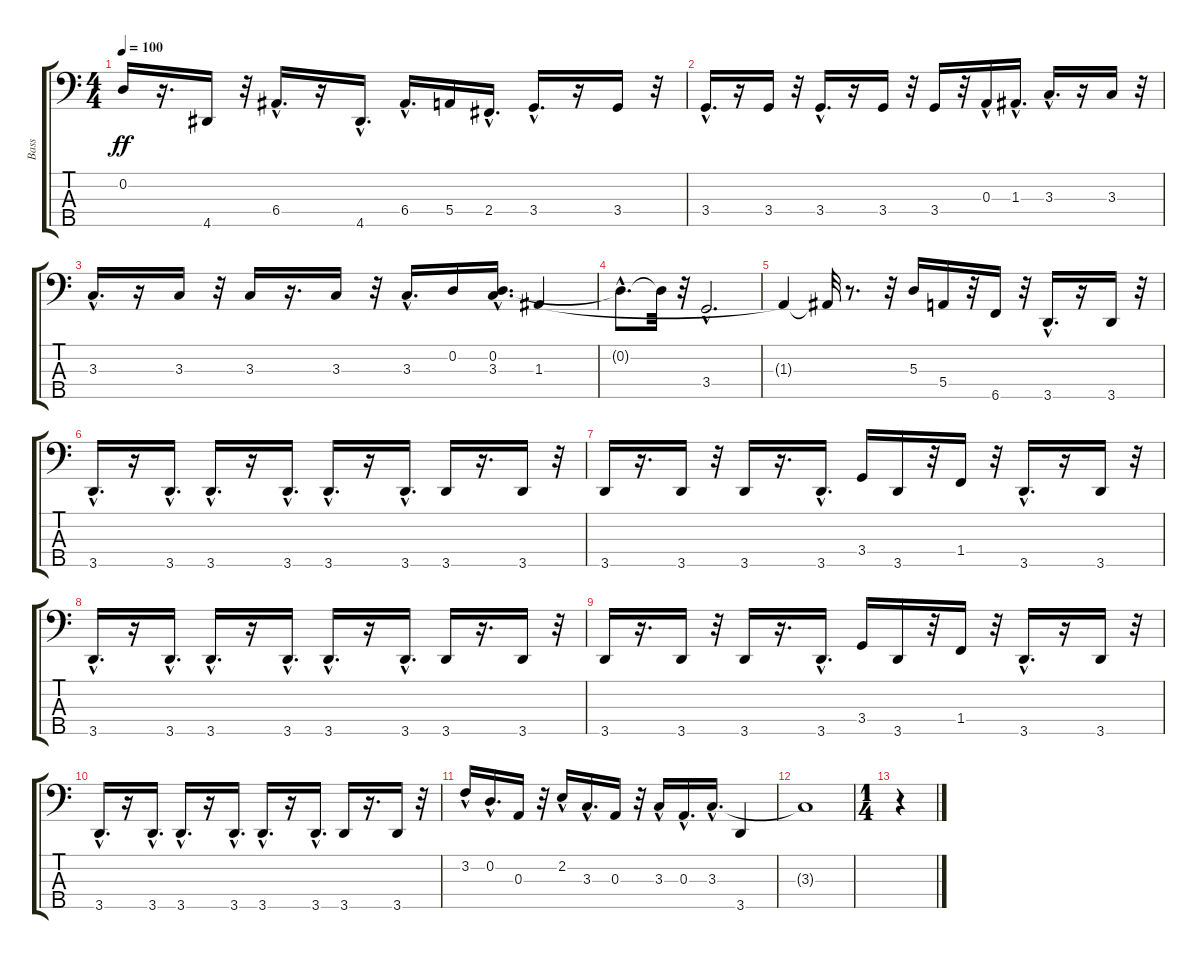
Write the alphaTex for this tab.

\track ("Bass" "Bass") {instrument electricbassfinger}
\staff {score tabs}
\tuning (G2 D2 A1 E1 B0) {hide}
\ts (4 4)
\tempo 100
\clef f4
\ks c
0.2{t}.16{dy ff} r.16{d} 4.5.16 r.32 6.4{hac}.16{d} r.16 4.5{hac}.16{d} 6.4{hac}.16{d} 5.4.16 2.4{hac}.16{d} 3.4{hac}.16{d} r.16 3.4.16 r.32 |
3.4{hac}.16{d} r.16 3.4.16 r.32 3.4{hac}.16{d} r.16 3.4.16 r.32 3.4.16 r.32 0.3{hac}.16 1.3{hac}.16{d} 3.3{hac}.16{d} r.16 3.3.16 r.32 |
3.3{hac}.16{d} r.16 3.3.16 r.32 3.3.16 r.16{d} 3.3.16 r.32 3.3{hac}.16{d} 0.2.16 (0.2 3.3{hac}).16{d} 1.3.4 |
0.2{hac t}.8{d} 0.2{t}.32 r.32 3.4{hac}.2{d} |
1.3{t}.4 1.3{t}.32 r.8{d} r.32 5.3.16 5.4.16 r.32 6.5.16 r.32 3.5{hac}.16{d} r.16 3.5.16 r.32 |
3.5{hac}.16{d} r.16 3.5{hac}.16{d} 3.5{hac}.16{d} r.16 3.5{hac}.16{d} 3.5{hac}.16{d} r.16 3.5{hac}.16{d} 3.5.16 r.16{d} 3.5.16 r.32 |
3.5.16 r.16{d} 3.5.16 r.32 3.5.16 r.16{d} 3.5{hac}.16{d} 3.4.16 3.5.16 r.32 1.4.16 r.32 3.5{hac}.16{d} r.16 3.5.16 r.32 |
3.5{hac}.16{d} r.16 3.5{hac}.16{d} 3.5{hac}.16{d} r.16 3.5{hac}.16{d} 3.5{hac}.16{d} r.16 3.5{hac}.16{d} 3.5.16 r.16{d} 3.5.16 r.32 |
3.5.16 r.16{d} 3.5.16 r.32 3.5.16 r.16{d} 3.5{hac}.16{d} 3.4.16 3.5.16 r.32 1.4.16 r.32 3.5{hac}.16{d} r.16 3.5.16 r.32 |
3.5{hac}.16{d} r.16 3.5{hac}.16{d} 3.5{hac}.16{d} r.16 3.5{hac}.16{d} 3.5{hac}.16{d} r.16 3.5{hac}.16{d} 3.5.16 r.16{d} 3.5.16 r.32 |
3.2{hac}.16 0.2{hac}.16{d} 0.3.16 r.32 2.2{hac}.16 3.3{hac}.16{d} 0.3.16 r.32 3.3{hac}.16 0.3{hac}.16{d} 3.3{hac}.16{d} 3.5.4 |
3.3{t}.1 |
\ts (1 4)
r.4
